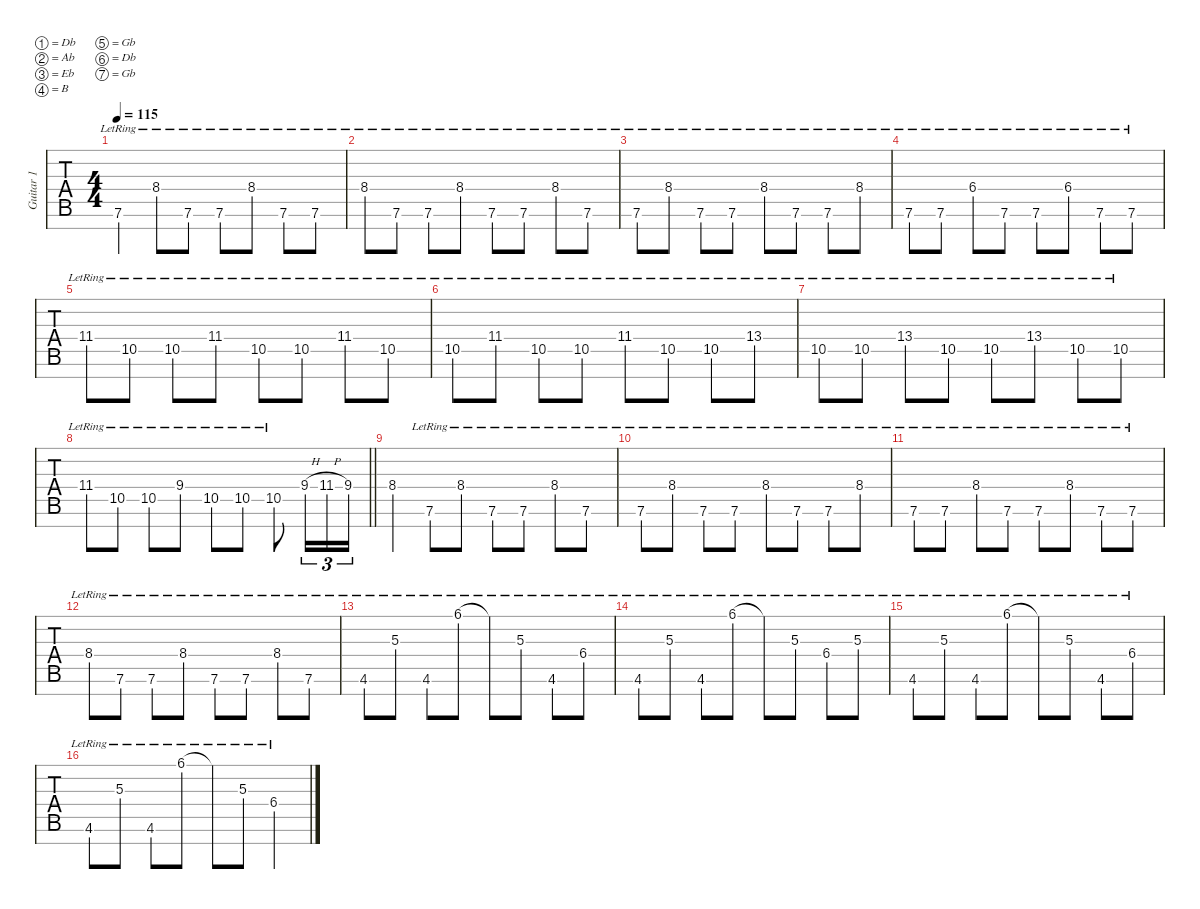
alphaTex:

\defaultSystemsLayout 2
\hideDynamics
\bracketExtendMode nobrackets
\multiTrackTrackNamePolicy allsystems
\firstSystemTrackNameMode fullname
\otherSystemsTrackNameMode fullname
\otherSystemsTrackNameOrientation horizontal
\track ("Guitar 1" "Gtr. 1") {instrument overdrivenguitar}
\staff {tabs}
\tuning (Db4 Ab3 Eb3 B2 Gb2 Db2 Gb1)
\ts (4 4)
\tempo 115
\clef g2
\ks c
7.6{lr acc #}.4{dy mf} 8.4{lr}.8 7.6{lr acc #}.8 7.6{lr acc #}.8 8.4{lr}.8 7.6{lr acc #}.8 7.6{lr acc #}.8 |
\scale
1.00269 8.4{lr}.8 7.6{lr acc #}.8 7.6{lr acc #}.8 8.4{lr}.8 7.6{lr acc #}.8 7.6{lr acc #}.8 8.4{lr}.8 7.6{lr acc #}.8 |
7.6{lr acc #}.8 8.4{lr}.8 7.6{lr acc #}.8 7.6{lr acc #}.8 8.4{lr}.8 7.6{lr acc #}.8 7.6{lr acc #}.8 8.4{lr}.8 |
\scale
0.997308 7.6{lr acc #}.8 7.6{lr acc #}.8 6.4{lr}.8 7.6{lr acc #}.8 7.6{lr acc #}.8 6.4{lr}.8 7.6{lr acc #}.8 7.6{lr acc #}.8 |
11.4{lr acc #}.8 10.5{lr}.8 10.5{lr}.8 11.4{lr acc #}.8 10.5{lr}.8 10.5{lr}.8 11.4{lr acc #}.8 10.5{lr}.8 |
\scale
1.00269 10.5{lr}.8 11.4{lr acc #}.8 10.5{lr}.8 10.5{lr}.8 11.4{lr acc #}.8 10.5{lr}.8 10.5{lr}.8 13.4{lr}.8 |
\scale
1.00155 10.5{lr}.8 10.5{lr}.8 13.4{lr}.8 10.5{lr}.8 10.5{lr}.8 13.4{lr}.8 10.5{lr}.8 10.5{lr}.8 |
\scale
0.995761
\barLineRight lightlight
11.4{lr acc #}.8 10.5{lr}.8 10.5{lr}.8 9.4{lr acc #}.8 10.5{lr}.8 10.5{lr}.8 10.5{lr}.8 9.4{h acc #}.16{tu (3 2)} 11.4{h acc #}.16{tu (3 2)} 9.4{acc #}.16{tu (3 2)} |
8.4.4 7.6{lr acc #}.8 8.4{lr}.8 7.6{lr acc #}.8 7.6{lr acc #}.8 8.4{lr}.8 7.6{lr acc #}.8 |
\scale
1.00269 7.6{lr acc #}.8 8.4{lr}.8 7.6{lr acc #}.8 7.6{lr acc #}.8 8.4{lr}.8 7.6{lr acc #}.8 7.6{lr acc #}.8 8.4{lr}.8 |
\scale
1.00269 7.6{lr acc #}.8 7.6{lr acc #}.8 8.4{lr}.8 7.6{lr acc #}.8 7.6{lr acc #}.8 8.4{lr}.8 7.6{lr acc #}.8 7.6{lr acc #}.8 |
\scale
0.994616 8.4{lr}.8 7.6{lr acc #}.8 7.6{lr acc #}.8 8.4{lr}.8 7.6{lr acc #}.8 7.6{lr acc #}.8 8.4{lr}.8 7.6{lr acc #}.8 |
4.6{lr}.8 5.3{lr acc #}.8 4.6{lr}.8 6.1{lr}.8 6.1{lr t}.8 5.3{lr acc #}.8 4.6{lr}.8 6.4{lr}.8 |
\scale
1.00269 4.6{lr}.8 5.3{lr acc #}.8 4.6{lr}.8 6.1{lr}.8 6.1{lr t}.8 5.3{lr acc #}.8 6.4{lr}.8 5.3{lr acc #}.8 |
\scale
1.00155 4.6{lr}.8 5.3{lr acc #}.8 4.6{lr}.8 6.1{lr}.8 6.1{lr t}.8 5.3{lr acc #}.8 4.6{lr}.8 6.4{lr}.8 |
\scale
0.99576 4.6{lr}.8 5.3{lr acc #}.8 4.6{lr}.8 6.1{lr}.8 6.1{lr t}.8 5.3{lr acc #}.8 6.4{lr}.4
